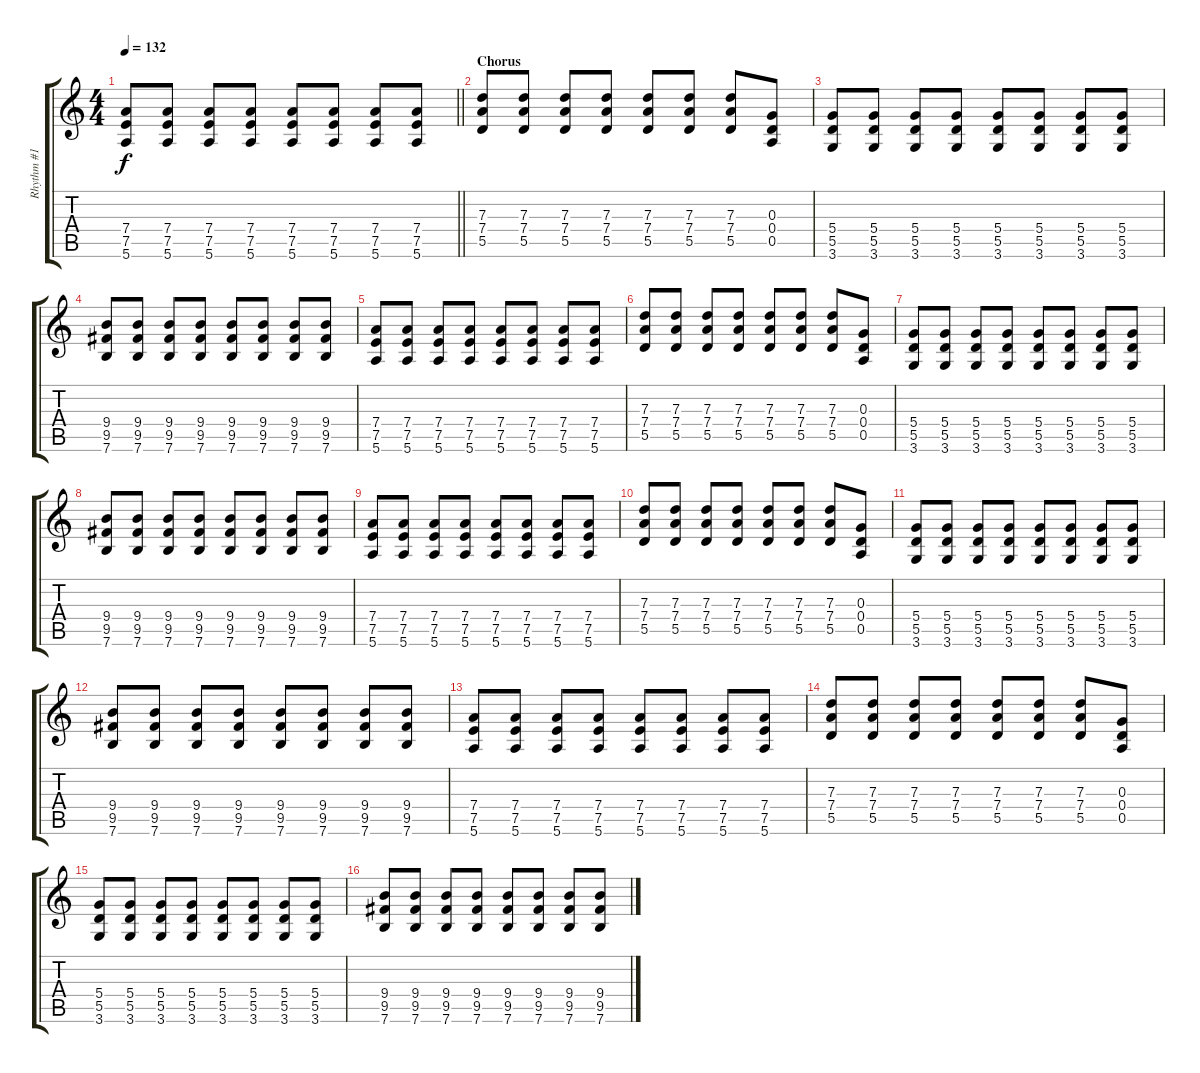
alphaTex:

\track ("Rhythm #1" "Rhythm #1") {instrument overdrivenguitar}
\staff {score tabs}
\tuning (E4 B3 G3 D3 A2 E2) {hide}
\ts (4 4)
\tempo 132
\clef g2
\barLineRight lightlight
\ks c
(7.4 7.5 5.6).8{dy f} (7.4 7.5 5.6).8 (7.4 7.5 5.6).8 (7.4 7.5 5.6).8 (7.4 7.5 5.6).8 (7.4 7.5 5.6).8 (7.4 7.5 5.6).8 (7.4 7.5 5.6).8 |
\section ("" "Chorus")
(7.3 7.4 5.5).8 (7.3 7.4 5.5).8 (7.3 7.4 5.5).8 (7.3 7.4 5.5).8 (7.3 7.4 5.5).8 (7.3 7.4 5.5).8 (7.3 7.4 5.5).8 (0.3 0.4 0.5).8 |
(5.4 5.5 3.6).8 (5.4 5.5 3.6).8 (5.4 5.5 3.6).8 (5.4 5.5 3.6).8 (5.4 5.5 3.6).8 (5.4 5.5 3.6).8 (5.4 5.5 3.6).8 (5.4 5.5 3.6).8 |
(9.4 9.5 7.6).8 (9.4 9.5 7.6).8 (9.4 9.5 7.6).8 (9.4 9.5 7.6).8 (9.4 9.5 7.6).8 (9.4 9.5 7.6).8 (9.4 9.5 7.6).8 (9.4 9.5 7.6).8 |
(7.4 7.5 5.6).8 (7.4 7.5 5.6).8 (7.4 7.5 5.6).8 (7.4 7.5 5.6).8 (7.4 7.5 5.6).8 (7.4 7.5 5.6).8 (7.4 7.5 5.6).8 (7.4 7.5 5.6).8 |
(7.3 7.4 5.5).8 (7.3 7.4 5.5).8 (7.3 7.4 5.5).8 (7.3 7.4 5.5).8 (7.3 7.4 5.5).8 (7.3 7.4 5.5).8 (7.3 7.4 5.5).8 (0.3 0.4 0.5).8 |
(5.4 5.5 3.6).8 (5.4 5.5 3.6).8 (5.4 5.5 3.6).8 (5.4 5.5 3.6).8 (5.4 5.5 3.6).8 (5.4 5.5 3.6).8 (5.4 5.5 3.6).8 (5.4 5.5 3.6).8 |
(9.4 9.5 7.6).8 (9.4 9.5 7.6).8 (9.4 9.5 7.6).8 (9.4 9.5 7.6).8 (9.4 9.5 7.6).8 (9.4 9.5 7.6).8 (9.4 9.5 7.6).8 (9.4 9.5 7.6).8 |
(7.4 7.5 5.6).8 (7.4 7.5 5.6).8 (7.4 7.5 5.6).8 (7.4 7.5 5.6).8 (7.4 7.5 5.6).8 (7.4 7.5 5.6).8 (7.4 7.5 5.6).8 (7.4 7.5 5.6).8 |
(7.3 7.4 5.5).8 (7.3 7.4 5.5).8 (7.3 7.4 5.5).8 (7.3 7.4 5.5).8 (7.3 7.4 5.5).8 (7.3 7.4 5.5).8 (7.3 7.4 5.5).8 (0.3 0.4 0.5).8 |
(5.4 5.5 3.6).8 (5.4 5.5 3.6).8 (5.4 5.5 3.6).8 (5.4 5.5 3.6).8 (5.4 5.5 3.6).8 (5.4 5.5 3.6).8 (5.4 5.5 3.6).8 (5.4 5.5 3.6).8 |
(9.4 9.5 7.6).8 (9.4 9.5 7.6).8 (9.4 9.5 7.6).8 (9.4 9.5 7.6).8 (9.4 9.5 7.6).8 (9.4 9.5 7.6).8 (9.4 9.5 7.6).8 (9.4 9.5 7.6).8 |
(7.4 7.5 5.6).8 (7.4 7.5 5.6).8 (7.4 7.5 5.6).8 (7.4 7.5 5.6).8 (7.4 7.5 5.6).8 (7.4 7.5 5.6).8 (7.4 7.5 5.6).8 (7.4 7.5 5.6).8 |
(7.3 7.4 5.5).8 (7.3 7.4 5.5).8 (7.3 7.4 5.5).8 (7.3 7.4 5.5).8 (7.3 7.4 5.5).8 (7.3 7.4 5.5).8 (7.3 7.4 5.5).8 (0.3 0.4 0.5).8 |
(5.4 5.5 3.6).8 (5.4 5.5 3.6).8 (5.4 5.5 3.6).8 (5.4 5.5 3.6).8 (5.4 5.5 3.6).8 (5.4 5.5 3.6).8 (5.4 5.5 3.6).8 (5.4 5.5 3.6).8 |
(9.4 9.5 7.6).8 (9.4 9.5 7.6).8 (9.4 9.5 7.6).8 (9.4 9.5 7.6).8 (9.4 9.5 7.6).8 (9.4 9.5 7.6).8 (9.4 9.5 7.6).8 (9.4 9.5 7.6).8
